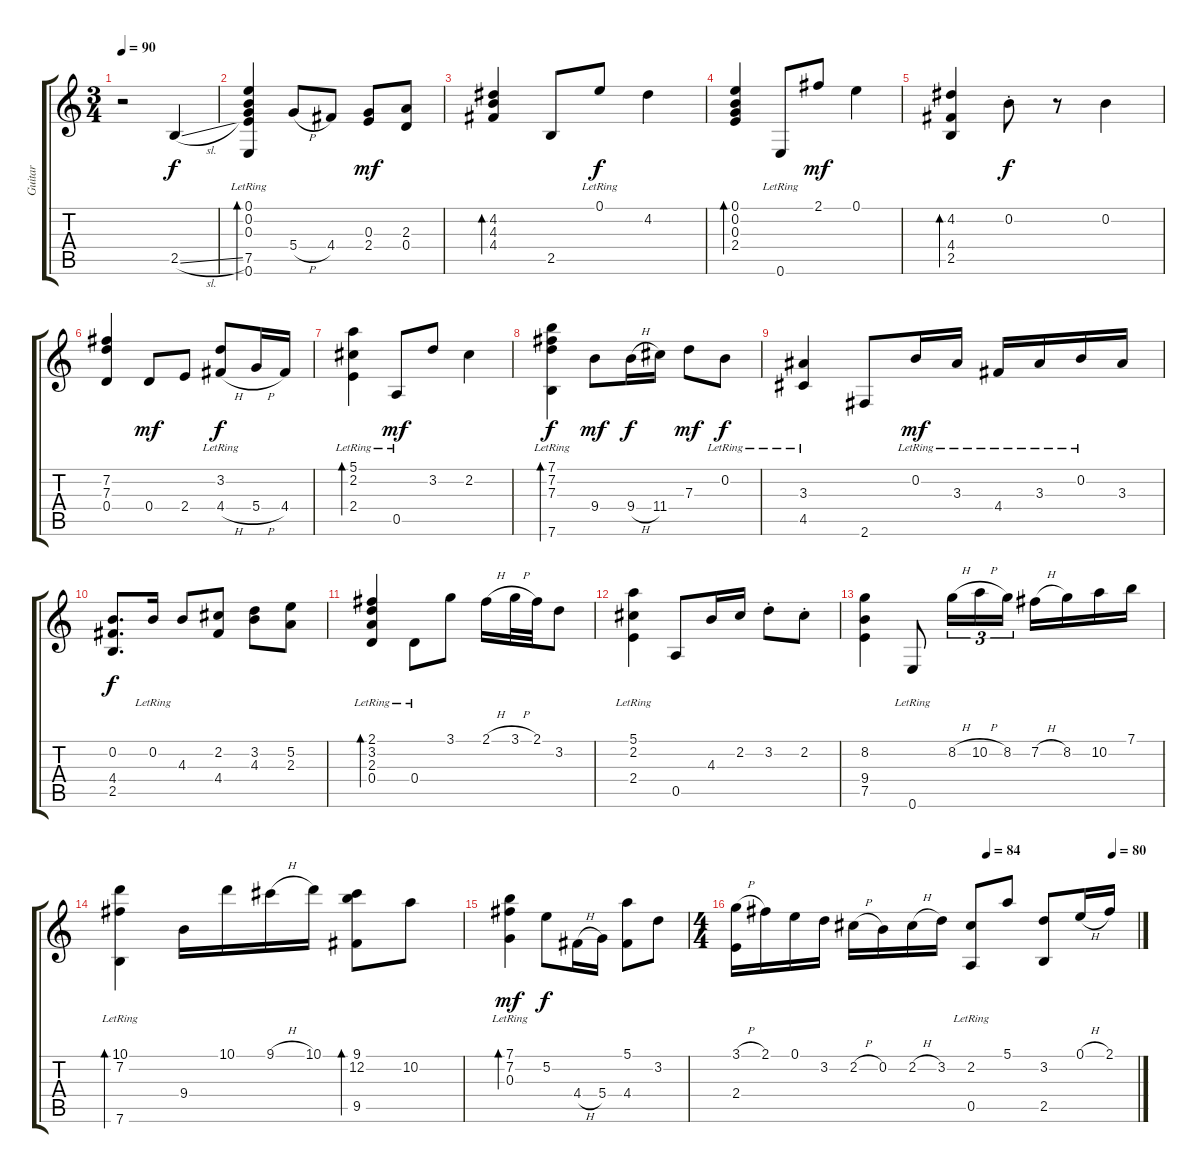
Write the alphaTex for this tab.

\track ("Guitar " "Guitar ") {instrument acousticguitarsteel}
\staff {score tabs}
\tuning (E4 B3 G3 D3 A2 E2) {hide}
\ts (3 4)
\tempo 90
\clef g2
\ks c
r.2{dy f instrument acousticguitarsteel} 2.5{sl}.4 |
(0.1{lr} 0.2{lr} 0.3{lr} 7.5 0.6).4{bd 120} 5.4{h}.8 4.4.8 (0.3 2.4).8{dy mf} (2.3 0.4).8 |
(4.2 4.3 4.4).4{bd 120} 2.5.8 0.1{lr}.8{dy f} 4.2.4 |
(0.1 0.2 0.3 2.4).4{bd 120} 0.6{lr}.8 2.1.8{dy mf} 0.1.4 |
(4.2 4.4 2.5).4{bd 120} 0.2{st}.8{dy f} r.8 0.2.4 |
(7.2 7.3 0.4).4 0.4.8{dy mf} 2.4.8 (3.2{lr} 4.4{h}).8{dy f} 5.4{h}.16 4.4.16 |
(5.1{lr} 2.2 2.4{lr}).4{bd 120} 0.5{lr}.8{dy mf} 3.2.8 2.2.4 |
(7.1{lr} 7.2{lr} 7.3{lr} 7.6).4{bd 120 dy f} 9.4.8{dy mf} 9.4{h}.16{dy f} 11.4.16 7.3.8{dy mf} 0.2{lr}.8{dy f} |
(3.3{lr} 4.5{lr}).4 2.6.8 0.2{lr}.16{dy mf} 3.3{lr}.16 4.4{lr}.16 3.3{lr}.16 0.2{lr}.16 3.3.16 |
(0.2 4.4 2.5).8{d dy f} 0.2{lr}.16 4.3.8 (2.2 4.4).8 (3.2 4.3).8 (5.2 2.3).8 |
(2.1 3.2{lr} 2.3{lr} 0.4).4{bd 120} 0.4{lr}.8 3.1.8 2.1{h}.16 3.1{h}.32 2.1.32 3.2.8 |
(5.1 2.2{lr} 2.4).4 0.5.8 4.3.16 2.2.16 3.2{st}.8 2.2{st}.8 |
(8.2 9.4 7.5).4 0.6{lr}.8 8.2{h}.16{tu (3 2)} 10.2{h}.16{tu (3 2)} 8.2.16{tu (3 2)} 7.2{h}.16 8.2.16 10.2.16 7.1.16 |
(10.1{lr} 7.2{lr} 7.6{lr}).4{bd 120} 9.4.16 10.1.16 9.1{h}.16 10.1.16 (9.1 12.2 9.5).8{bd 120} 10.2.8 |
(7.1{lr} 7.2 0.3{lr}).4{bd 120 dy mf} 5.2.8{dy f} 4.4{h}.16 5.4.16 (5.1 4.4).8 3.2.8 |
\ts (4 4)
\tempo (84 0.625)
\tempo (80 0.9375)
(3.1{h} 2.4).16 2.1.16 0.1.16 3.2.16 2.2{h}.16 0.2.16 2.2{h}.16 3.2.16 (2.2 0.5{lr}).8 5.1.8 (3.2 2.5).8 0.1{h}.16 2.1.16
